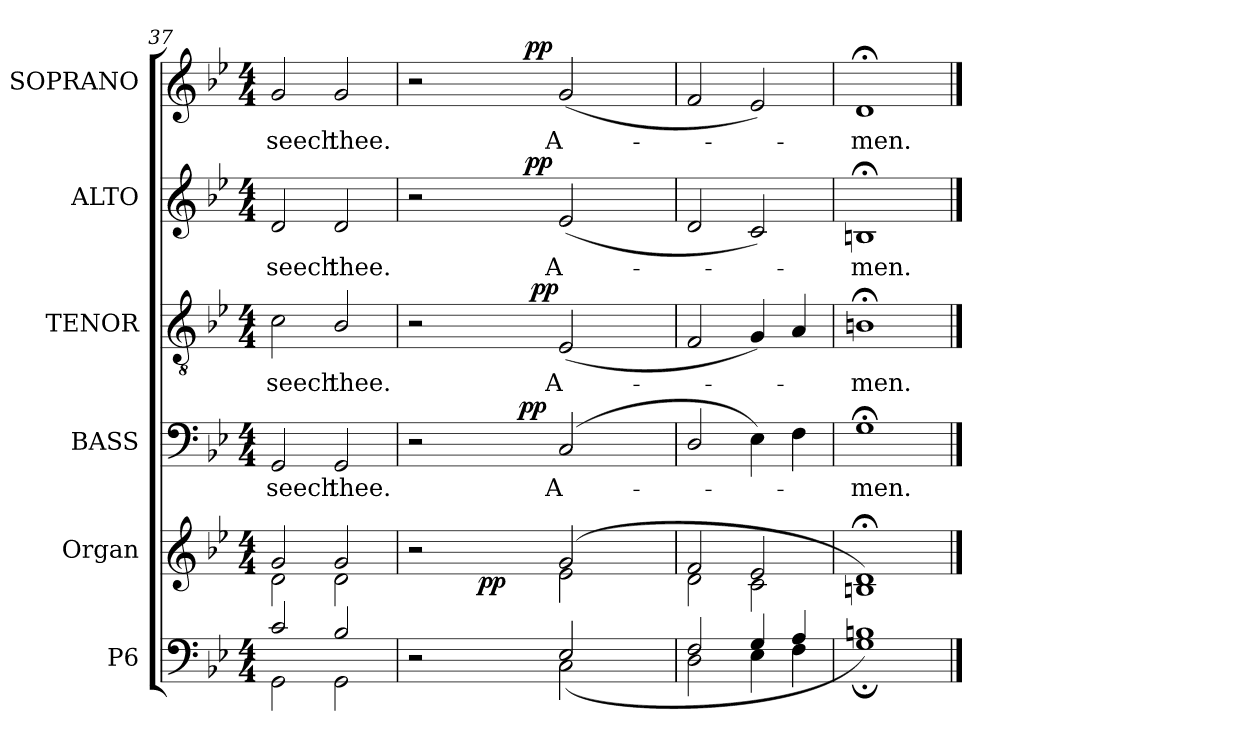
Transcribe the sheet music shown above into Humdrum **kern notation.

**kern	**kern	**dynam	**kern	**text	**dynam	**kern	**text	**dynam	**kern	**text	**dynam	**kern	**text	**dynam
*part6	*part5	*part5	*part4	*part4	*part4	*part3	*part3	*part3	*part2	*part2	*part2	*part1	*part1	*part1
*staff6	*staff5	*staff5	*staff4	*staff4	*staff4	*staff3	*staff3	*staff3	*staff2	*staff2	*staff2	*staff1	*staff1	*staff1
*I"P6	*I"Organ	*	*I"BASS	*	*	*I"TENOR	*	*	*I"ALTO	*	*	*I"SOPRANO	*	*
*	*I'Organ	*	*I'B.	*	*	*I'T.	*	*	*I'A.	*	*	*I'S.	*	*
*clefF4	*clefG2	*	*clefF4	*	*	*clefGv2	*	*	*clefG2	*	*	*clefG2	*	*
*	*	*	*	*	*	*ITrd7c12	*	*	*	*	*	*	*	*
*k[b-e-]	*k[b-e-]	*	*k[b-e-]	*	*	*k[b-e-]	*	*	*k[b-e-]	*	*	*k[b-e-]	*	*
*g:	*g:	*	*g:	*	*	*g:	*	*	*g:	*	*	*g:	*	*
*M4/4	*M4/4	*	*M4/4	*	*	*M4/4	*	*	*M4/4	*	*	*M4/4	*	*
=37	=37	=37	=37	=37	=37	=37	=37	=37	=37	=37	=37	=37	=37	=37
*^	*^	*	*	*	*	*	*	*	*	*	*	*	*	*
!	!	!	!	!	!	!LO:LY:b:color=#000000	!	!	!	!	!	!	!	!	!	!
!	!	!	!	!	!	!	!	!	!LO:LY:b:color=#000000	!	!	!	!	!	!	!
!	!	!	!	!	!	!	!	!	!	!	!	!LO:LY:b:color=#000000	!	!	!	!
!	!	!	!	!	!	!	!	!	!	!	!	!	!	!	!LO:LY:b:color=#000000	!
2ci/	2GGi\	2gi/	2di\	.	2GGi/	-seech	.	2Ci\	-seech	.	2di/	-seech	.	2gi/	-seech	.
!	!	!	!	!	!	!LO:LY:b:color=#000000	!	!	!	!	!	!	!	!	!	!
!	!	!	!	!	!	!	!	!	!LO:LY:b:color=#000000	!	!	!	!	!	!	!
!	!	!	!	!	!	!	!	!	!	!	!	!LO:LY:b:color=#000000	!	!	!	!
!	!	!	!	!	!	!	!	!	!	!	!	!	!	!	!LO:LY:b:color=#000000	!
2B-i/	2GGi\	2gi/	2di\	.	2GGi/	thee.	.	2BB-i/	thee.	.	2di/	thee.	.	2gi/	thee.	.
=38	=38	=38	=38	=38	=38	=38	=38	=38	=38	=38	=38	=38	=38	=38	=38	=38
*	*	*	*^	*	*^	*	*	*^	*	*	*^	*	*	*^	*	*
2r	2ryy	2r	2ryy	8ryy	.	2r	4ryy	.	.	2r	4ryy	.	.	2r	4ryy	.	.	2r	4ryy	.	.
.	.	.	.	16ryy	.	.	.	.	.	.	.	.	.	.	.	.	.	.	.	.	.
.	.	.	.	32ryy	.	.	.	.	.	.	.	.	.	.	.	.	.	.	.	.	.
.	.	.	.	64ryy	.	.	.	.	.	.	.	.	.	.	.	.	.	.	.	.	.
.	.	.	.	256..ryy	.	.	.	.	.	.	.	.	.	.	.	.	.	.	.	.	.
.	.	.	.	2ryy	pp	.	.	.	.	.	.	.	.	.	.	.	.	.	.	.	.
.	.	.	.	.	.	.	16ryy	.	.	.	16ryy	.	.	.	16ryy	.	.	.	16ryy	.	.
.	.	.	.	.	.	.	32ryy	.	.	.	32ryy	.	.	.	32ryy	.	.	.	32ryy	.	.
.	.	.	.	.	.	.	128ryy	.	.	.	64ryy	.	.	.	64ryy	.	.	.	64ryy	.	.
.	.	.	.	.	.	.	1024ryy	.	.	.	.	.	.	.	.	.	.	.	.	.	.
.	.	.	.	.	.	.	2ryy	.	pp	.	.	.	.	.	.	.	.	.	.	.	.
.	.	.	.	.	.	.	.	.	.	.	128ryy	.	.	.	1024ryy	.	.	.	1024ryy	.	.
.	.	.	.	.	.	.	.	.	.	.	.	.	.	.	2ryy	.	pp	.	2ryy	.	pp
.	.	.	.	.	.	.	.	.	.	.	1024ryy	.	.	.	.	.	.	.	.	.	.
.	.	.	.	.	.	.	.	.	.	.	2ryy	.	pp	.	.	.	.	.	.	.	.
!	!	!	!	!	!	!	!	!LO:LY:b:color=#000000	!	!	!	!	!	!	!	!	!	!	!	!	!
!	!	!	!	!	!	!	!	!	!	!	!	!LO:LY:b:color=#000000	!	!	!	!	!	!	!	!	!
!	!	!	!	!	!	!	!	!	!	!	!	!	!	!	!	!LO:LY:b:color=#000000	!	!	!	!	!
!	!	!	!	!	!	!	!	!	!	!	!	!	!	!	!	!	!	!	!	!LO:LY:b:color=#000000	!
2E-i/	(2Ci\	(2gi/	2e-i\	.	.	(2Ci/	.	A-	.	(2EE-i/	.	A-	.	(2e-i/	.	A-	.	(2gi/	.	A-	.
.	.	.	.	4ryy	.	.	.	.	.	.	.	.	.	.	.	.	.	.	.	.	.
.	.	.	.	.	.	.	8ryy	.	.	.	.	.	.	.	.	.	.	.	.	.	.
.	.	.	.	.	.	.	.	.	.	.	.	.	.	.	8ryy	.	.	.	8ryy	.	.
.	.	.	.	.	.	.	.	.	.	.	8ryy	.	.	.	.	.	.	.	.	.	.
.	.	.	.	.	.	.	64ryy	.	.	.	.	.	.	.	.	.	.	.	.	.	.
.	.	.	.	.	.	.	.	.	.	.	.	.	.	.	128...ryy	.	.	.	128...ryy	.	.
.	.	.	.	128ryy	.	.	.	.	.	.	.	.	.	.	.	.	.	.	.	.	.
.	.	.	.	.	.	.	256..ryy	.	.	.	256..ryy	.	.	.	.	.	.	.	.	.	.
.	.	.	.	1024ryy	.	.	.	.	.	.	.	.	.	.	.	.	.	.	.	.	.
*	*	*	*v	*v	*	*	*	*	*	*v	*v	*	*	*v	*v	*	*	*v	*v	*	*
*	*	*	*	*	*v	*v	*	*	*	*	*	*	*	*	*	*	*
=39	=39	=39	=39	=39	=39	=39	=39	=39	=39	=39	=39	=39	=39	=39	=39	=39
2Fi/	2Di\	2fi/	2di\	.	2Di/	.	.	2FFi/	.	.	2di/	.	.	2fi/	.	.
4Gi/	4E-i\	2e-i/	2ci\	.	4E-i\)	.	.	4GGi/)	.	.	2ci/)	.	.	2e-i/)	.	.
4Ai/	4Fi\	.	.	.	4Fi\	.	.	4AAi/	.	.	.	.	.	.	.	.
=40	=40	=40	=40	=40	=40	=40	=40	=40	=40	=40	=40	=40	=40	=40	=40	=40
!	!	!	!	!	!	!LO:LY:b:color=#000000	!	!	!	!	!	!	!	!	!	!
!	!	!	!	!	!	!	!	!	!LO:LY:b:color=#000000	!	!	!	!	!	!	!
!	!	!	!	!	!	!	!	!	!	!	!	!LO:LY:b:color=#000000	!	!	!	!
!	!	!	!	!	!	!	!	!	!	!	!	!	!	!	!LO:LY:b:color=#000000	!
1Bni	1G;i)	1d;i)	1Bni	.	1G;i	-men.	.	1BBn;i	-men.	.	1Bn;i	-men.	.	1d;i	-men.	.
*v	*v	*	*	*	*	*	*	*	*	*	*	*	*	*	*	*
*	*v	*v	*	*	*	*	*	*	*	*	*	*	*	*	*
==	==	==	==	==	==	==	==	==	==	==	==	==	==	==
*-	*-	*-	*-	*-	*-	*-	*-	*-	*-	*-	*-	*-	*-	*-
